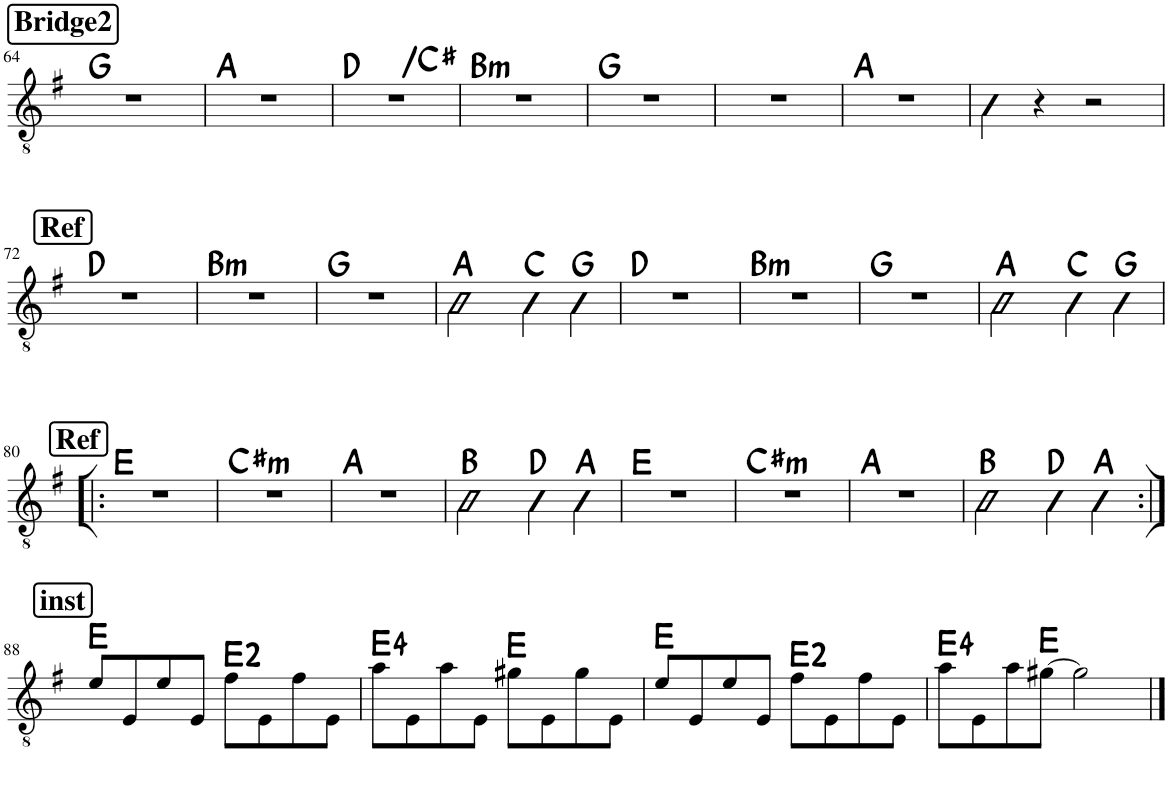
**kern	**harte
*part1	*part1
*staff1	*
*I"Classical Guitar	*
*I'Guit.	*
!!LO:PB:g=z
*clefGv2	*
*k[f#]	*
*M4/4	*
!!LO:REH:place=s1:a:B:rj:fs=14:t=Bridge2
=64	=64
1r	G:maj
=65	=65
1r	A:maj
=66	=66
!	!LO:H:n=2:kt=N.C.
1r	D:maj N
=67	=67
!	!LO:H:kt=m
1r	B:min
=68	=68
1r	G:maj
=69	=69
1r	.
=70	=70
1r	A:maj
=71	=71
4AA\	.
4r	.
2r	.
!!LO:LB:g=z
!!LO:REH:place=s1:a:B:rj:fs=14:t=Ref
=72	=72
1r	D:maj
=73	=73
!	!LO:H:kt=m
1r	B:min
=74	=74
1r	G:maj
=75	=75
2A\	A:maj
4c\	C:maj
4G\	G:maj
=76	=76
1r	D:maj
=77	=77
!	!LO:H:kt=m
1r	B:min
=78	=78
1r	G:maj
=79	=79
2A\	A:maj
4c\	C:maj
4G\	G:maj
!!LO:LB:g=z
!!LO:REH:place=s1:a:B:rj:fs=14:t=Ref
=80!|:	=80!|:
1r	E:maj
=81	=81
!	!LO:H:kt=m
1r	C#:min
=82	=82
1r	A:maj
=83	=83
2B\	B:maj
4d\	D:maj
4A\	A:maj
=84	=84
1r	E:maj
=85	=85
!	!LO:H:kt=m
1r	C#:min
=86	=86
1r	A:maj
=87	=87
2B\	B:maj
4d\	D:maj
4A\	A:maj
!!LO:LB:g=z
!!LO:REH:place=s1:a:B:rj:fs=14:t=inst
=88:|!	=88:|!
8e/L	E:maj
8E/	.
8e/	.
8E/J	.
8f#\L	E:maj(2)
8E\	.
8f#\	.
8E\J	.
=89	=89
8a\L	E:maj(4)
8E\	.
8a\	.
8E\J	.
8g#X\L	E:maj
8E\	.
8g#\	.
8E\J	.
=90	=90
8e/L	E:maj
8E/	.
8e/	.
8E/J	.
8f#\L	E:maj(2)
8E\	.
8f#\	.
8E\J	.
=91	=91
8a\L	E:maj(4)
8E\	.
8a\	.
[8g#X\J	E:maj
2g#\]	.
==	==
*-	*-
